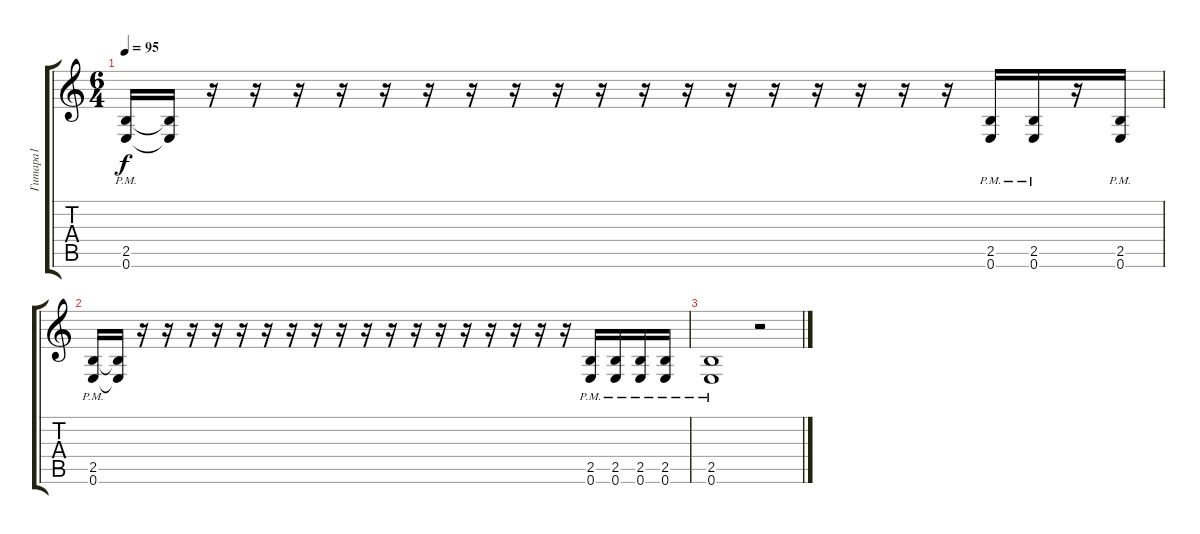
\track ("Гитара1" "Гитара1") {instrument distortionguitar}
\staff {score tabs}
\tuning (E4 B3 G3 D3 A2 E2) {hide}
\ts (6 4)
\tempo 95
\clef g2
\ks c
(2.5{pm} 0.6{pm}).16{dy f} (2.5{t} 0.6{t}).16 r.16 r.16 r.16 r.16 r.16 r.16 r.16 r.16 r.16 r.16 r.16 r.16 r.16 r.16 r.16 r.16 r.16 r.16 (2.5{pm} 0.6{pm}).16 (2.5{pm} 0.6{pm}).16 r.16 (2.5{pm} 0.6{pm}).16 |
(2.5{pm} 0.6{pm}).16 (2.5{t} 0.6{t}).16 r.16 r.16 r.16 r.16 r.16 r.16 r.16 r.16 r.16 r.16 r.16 r.16 r.16 r.16 r.16 r.16 r.16 r.16 (2.5{pm} 0.6{pm}).16 (2.5{pm} 0.6{pm}).16 (2.5{pm} 0.6{pm}).16 (2.5{pm} 0.6{pm}).16 |
(2.5{pm} 0.6).1 r.2
